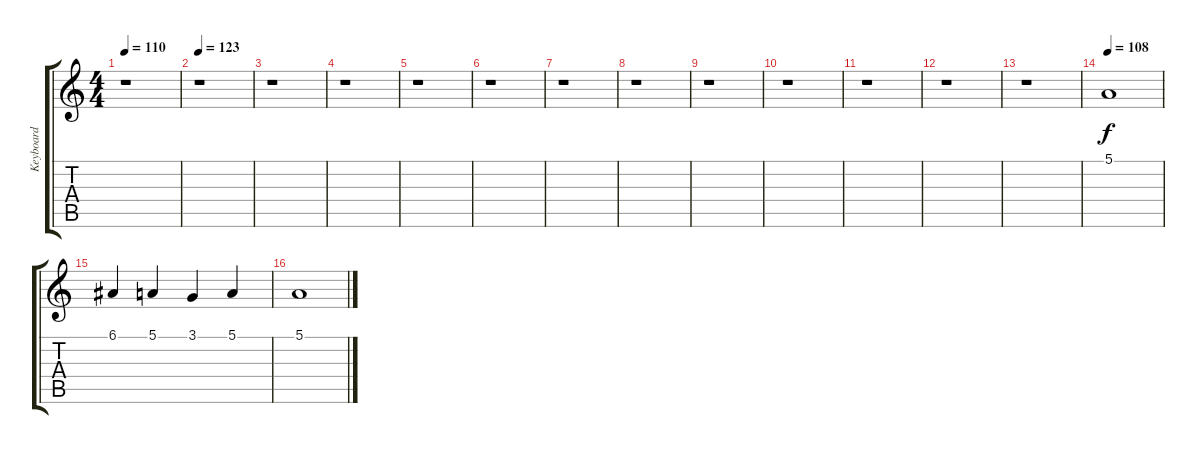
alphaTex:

\track ("Keyboard" "Keyboard") {instrument choiraahs}
\staff {score tabs}
\tuning (E4 B3 G3 D3 A2 E2) {hide}
\ts (4 4)
\tempo 110
\clef g2
\ks c
r.1{dy f} |
\tempo 123
r.1 |
r.1 |
r.1 |
r.1 |
r.1 |
r.1 |
r.1 |
r.1 |
r.1 |
r.1 |
r.1 |
r.1 |
\tempo 108
5.1.1{balance 10} |
6.1.4 5.1.4 3.1.4 5.1.4 |
5.1.1
